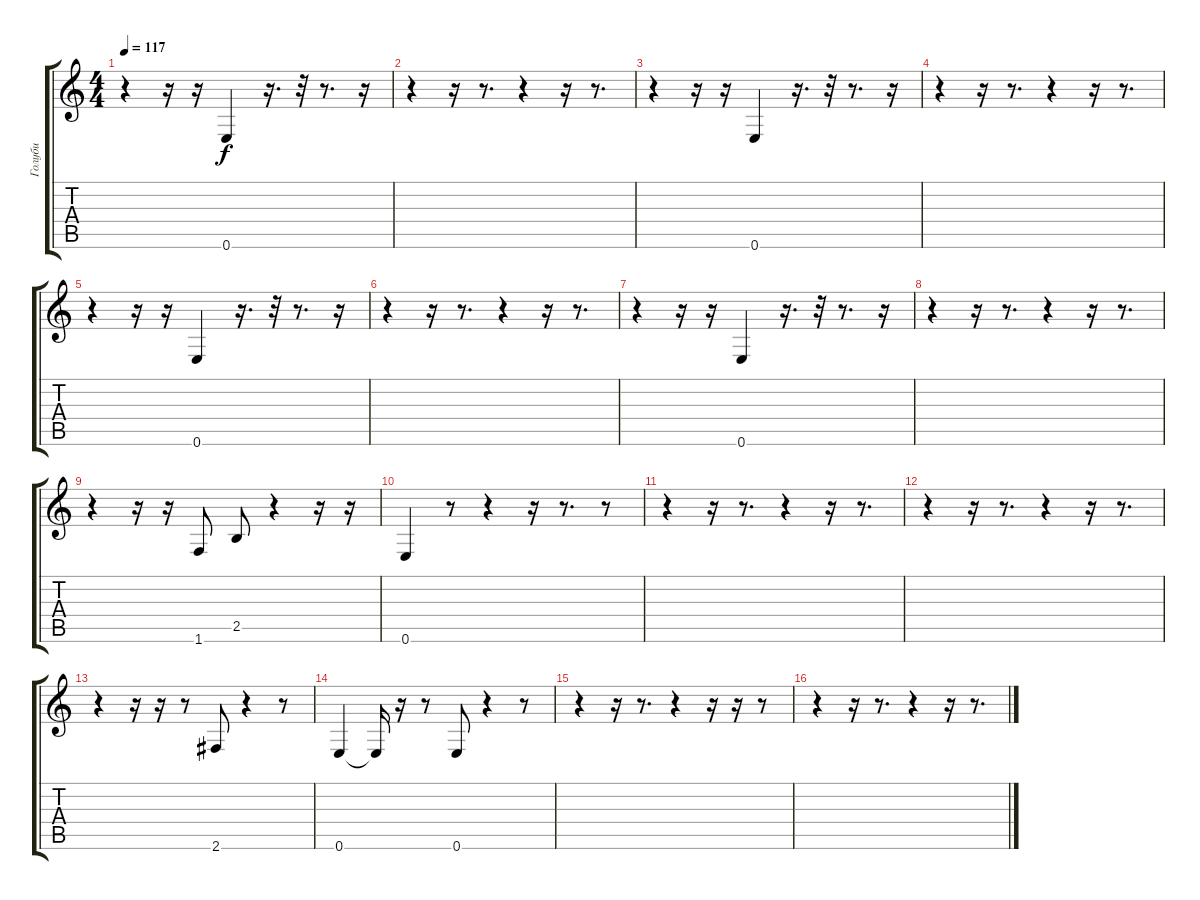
\track ("Голуби" "Голуби") {instrument fretlessbass}
\staff {score tabs}
\tuning (E4 B3 G3 D3 A2 E2) {hide}
\ts (4 4)
\tempo 117
\clef g2
\ks c
r.4{dy f} r.16 r.16 0.6.4 r.16{d} r.32 r.8{d} r.16 |
r.4 r.16 r.8{d} r.4 r.16 r.8{d} |
r.4 r.16 r.16 0.6.4 r.16{d} r.32 r.8{d} r.16 |
r.4 r.16 r.8{d} r.4 r.16 r.8{d} |
r.4 r.16 r.16 0.6.4 r.16{d} r.32 r.8{d} r.16 |
r.4 r.16 r.8{d} r.4 r.16 r.8{d} |
r.4 r.16 r.16 0.6.4 r.16{d} r.32 r.8{d} r.16 |
r.4 r.16 r.8{d} r.4 r.16 r.8{d} |
r.4 r.16 r.16 1.6.8 2.5.8 r.4 r.16 r.16 |
0.6.4 r.8 r.4 r.16 r.8{d} r.8 |
r.4 r.16 r.8{d} r.4 r.16 r.8{d} |
r.4 r.16 r.8{d} r.4 r.16 r.8{d} |
r.4 r.16 r.16 r.8 2.6.8 r.4 r.8 |
0.6.4 0.6{t}.16 r.16 r.8 0.6.8 r.4 r.8 |
r.4 r.16 r.8{d} r.4 r.16 r.16 r.8 |
r.4 r.16 r.8{d} r.4 r.16 r.8{d}
